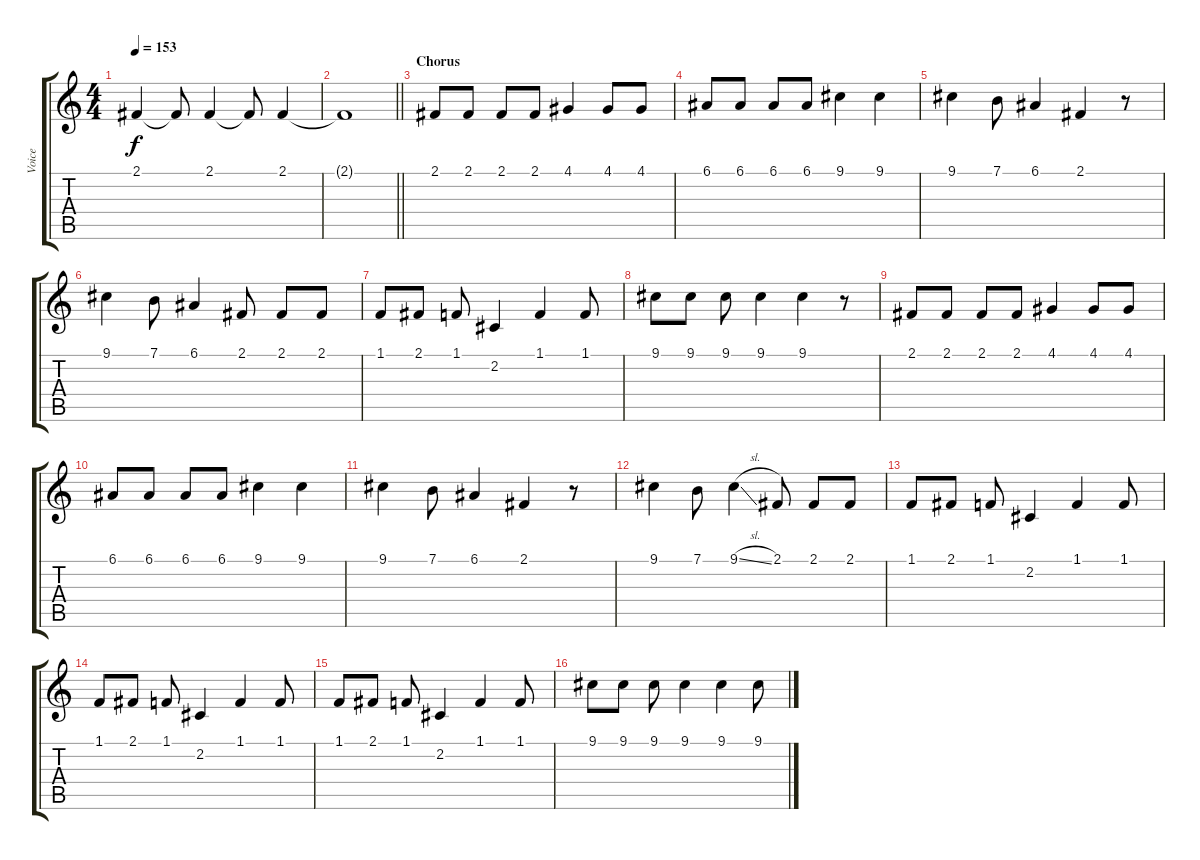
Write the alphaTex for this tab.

\track ("Voice" "Voice") {instrument lead1square}
\staff {score tabs}
\tuning (E4 B3 G3 D3 A2 E2) {hide}
\ts (4 4)
\tempo 153
\clef g2
\ks c
2.1.4{dy f} 2.1{t}.8 2.1.4 2.1{t}.8 2.1.4 |
\barLineRight lightlight
2.1{t}.1 |
\section ("" "Chorus")
2.1.8 2.1.8 2.1.8 2.1.8 4.1.4 4.1.8 4.1.8 |
6.1.8 6.1.8 6.1.8 6.1.8 9.1.4 9.1.4 |
9.1.4 7.1.8 6.1.4 2.1.4 r.8 |
9.1.4 7.1.8 6.1.4 2.1.8 2.1.8 2.1.8 |
1.1.8 2.1.8 1.1.8 2.2.4 1.1.4 1.1.8 |
9.1.8 9.1.8 9.1.8 9.1.4 9.1.4 r.8 |
2.1.8 2.1.8 2.1.8 2.1.8 4.1.4 4.1.8 4.1.8 |
6.1.8 6.1.8 6.1.8 6.1.8 9.1.4 9.1.4 |
9.1.4 7.1.8 6.1.4 2.1.4 r.8 |
9.1.4 7.1.8 9.1{sl}.4 2.1.8 2.1.8 2.1.8 |
1.1.8 2.1.8 1.1.8 2.2.4 1.1.4 1.1.8 |
1.1.8 2.1.8 1.1.8 2.2.4 1.1.4 1.1.8 |
1.1.8 2.1.8 1.1.8 2.2.4 1.1.4 1.1.8 |
9.1.8 9.1.8 9.1.8 9.1.4 9.1.4 9.1.8
